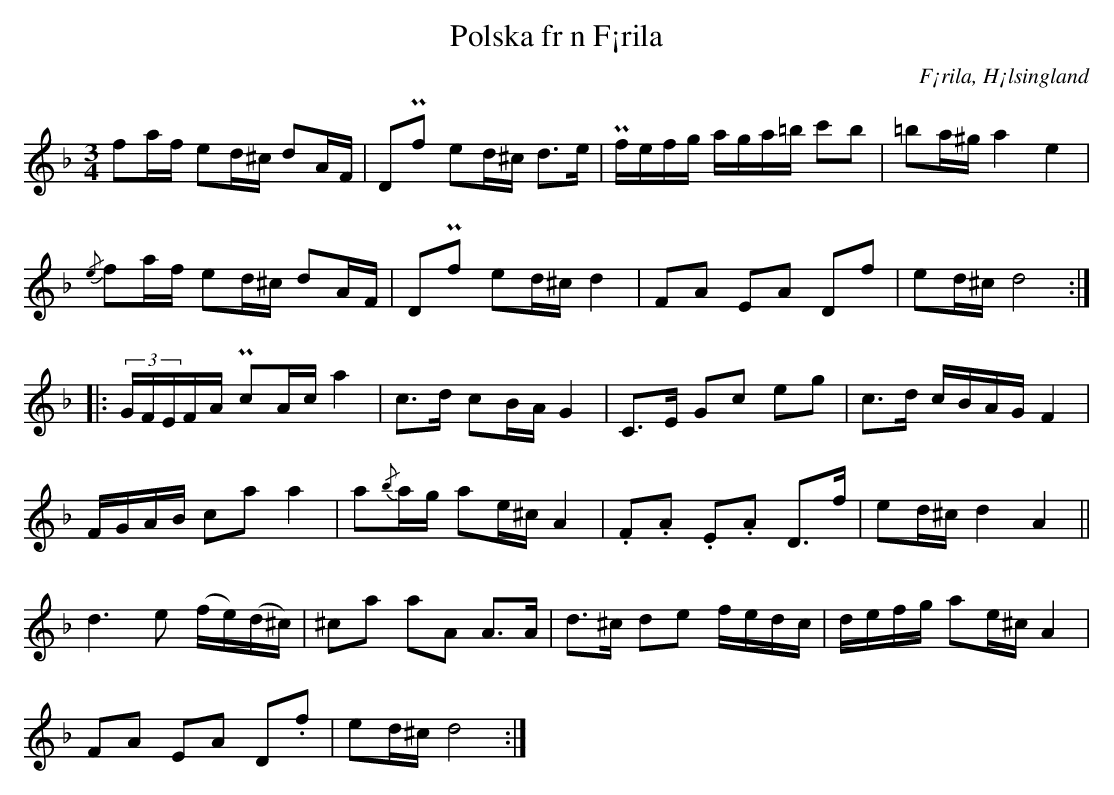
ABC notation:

X:1
T: Polska fr n F¡rila
O: F¡rila, H¡lsingland
M: 3/4
L: 1/16
K: Dm
f2af e2d^c d2AF | D2Pf2 e2d^c d2>e2 | Pfefg aga=b c'2b2 | =b2a^g a4 e4 |
{/e}f2af e2d^c d2AF | D2Pf2 e2d^c d4 | F2A2 E2A2 D2f2 | e2d^c d8 ::
(3GFEFA Pc2Ac a4 | c2>d2 c2BA G4 | C2>E2 G2c2 e2g2 | c2>d2 cBAG F4 |
FGAB c2a2 a4 | a2{/b}ag a2e^c A4 | .F2.A2 .E2.A2 D2>f2 | e2d^c d4 A4 ||
d6e2 (fe)(d^c) | ^c2a2 a2A2 A2>A2 | d2>^c2 d2e2 fedc | defg a2e^c A4 |
F2A2 E2A2 D2.f2 | e2d^c d8 :|
